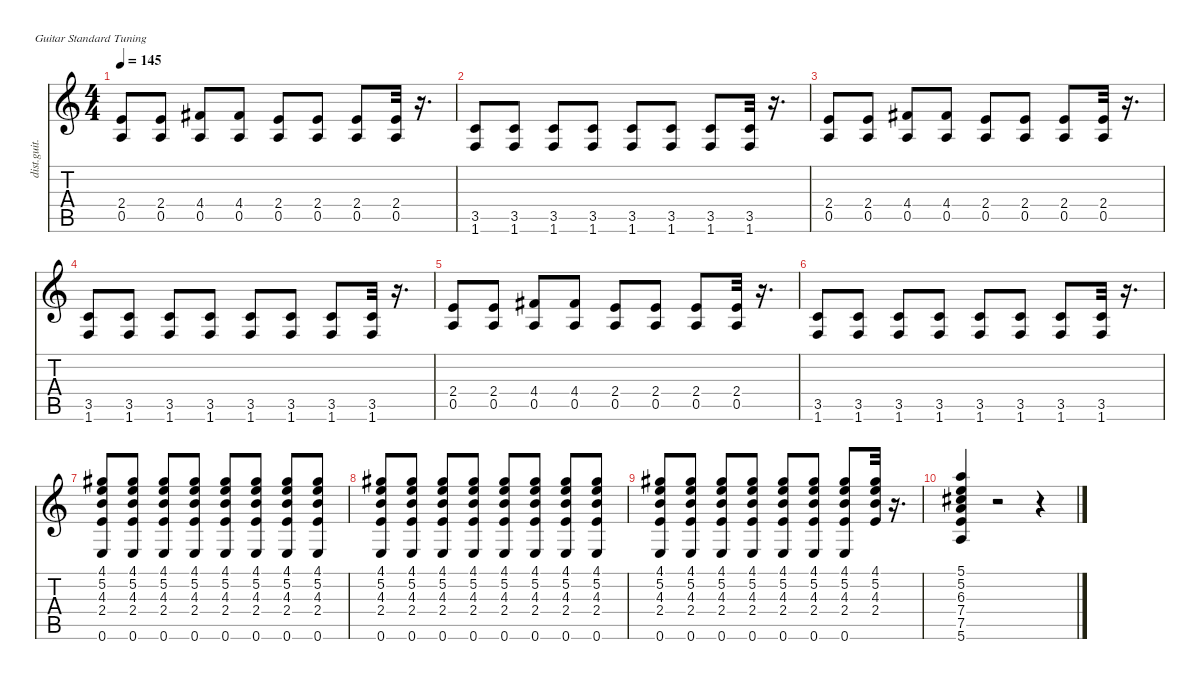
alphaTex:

\defaultSystemsLayout 4
\hideDynamics
\bracketExtendMode nobrackets
\otherSystemsTrackNameOrientation horizontal
\track ("Electric Guitar 2" "dist.guit.") {instrument distortionguitar}
\staff {score tabs}
\tuning (E4 B3 G3 D3 A2 E2)
\ts (4 4)
\tempo 145
\clef g2
\ks c
(2.4 0.5).8{dy mf} (2.4 0.5).8 (4.4{acc #} 0.5).8 (4.4{acc #} 0.5).8 (2.4 0.5).8 (2.4 0.5).8 (2.4 0.5).8 (2.4 0.5).32 r.16{d} |
(3.5 1.6).8 (3.5 1.6).8 (3.5 1.6).8 (3.5 1.6).8 (3.5 1.6).8 (3.5 1.6).8 (3.5 1.6).8 (3.5 1.6).32 r.16{d} |
(2.4 0.5).8 (2.4 0.5).8 (4.4{acc #} 0.5).8 (4.4{acc #} 0.5).8 (2.4 0.5).8 (2.4 0.5).8 (2.4 0.5).8 (2.4 0.5).32 r.16{d} |
(3.5 1.6).8 (3.5 1.6).8 (3.5 1.6).8 (3.5 1.6).8 (3.5 1.6).8 (3.5 1.6).8 (3.5 1.6).8 (3.5 1.6).32 r.16{d} |
(2.4 0.5).8 (2.4 0.5).8 (4.4{acc #} 0.5).8 (4.4{acc #} 0.5).8 (2.4 0.5).8 (2.4 0.5).8 (2.4 0.5).8 (2.4 0.5).32 r.16{d} |
(3.5 1.6).8 (3.5 1.6).8 (3.5 1.6).8 (3.5 1.6).8 (3.5 1.6).8 (3.5 1.6).8 (3.5 1.6).8 (3.5 1.6).32 r.16{d} |
(4.1{acc #} 5.2 4.3 2.4 0.6).8 (4.1{acc #} 5.2 4.3 2.4 0.6).8 (4.1{acc #} 5.2 4.3 2.4 0.6).8 (4.1{acc #} 5.2 4.3 2.4 0.6).8 (4.1{acc #} 5.2 4.3 2.4 0.6).8 (4.1{acc #} 5.2 4.3 2.4 0.6).8 (4.1{acc #} 5.2 4.3 2.4 0.6).8 (4.1{acc #} 5.2 4.3 2.4 0.6).8 |
(4.1{acc #} 5.2 4.3 2.4 0.6).8 (4.1{acc #} 5.2 4.3 2.4 0.6).8 (4.1{acc #} 5.2 4.3 2.4 0.6).8 (4.1{acc #} 5.2 4.3 2.4 0.6).8 (4.1{acc #} 5.2 4.3 2.4 0.6).8 (4.1{acc #} 5.2 4.3 2.4 0.6).8 (4.1{acc #} 5.2 4.3 2.4 0.6).8 (4.1{acc #} 5.2 4.3 2.4 0.6).8 |
(4.1{acc #} 5.2 4.3 2.4 0.6).8 (4.1{acc #} 5.2 4.3 2.4 0.6).8 (4.1{acc #} 5.2 4.3 2.4 0.6).8 (4.1{acc #} 5.2 4.3 2.4 0.6).8 (4.1{acc #} 5.2 4.3 2.4 0.6).8 (4.1{acc #} 5.2 4.3 2.4 0.6).8 (4.1{acc #} 5.2 4.3 2.4 0.6).8 (4.1{acc #} 5.2 4.3 2.4).32 r.16{d} |
(5.1 5.2 6.3{acc #} 7.4 7.5 5.6).4{dy fff} r.2 r.4
